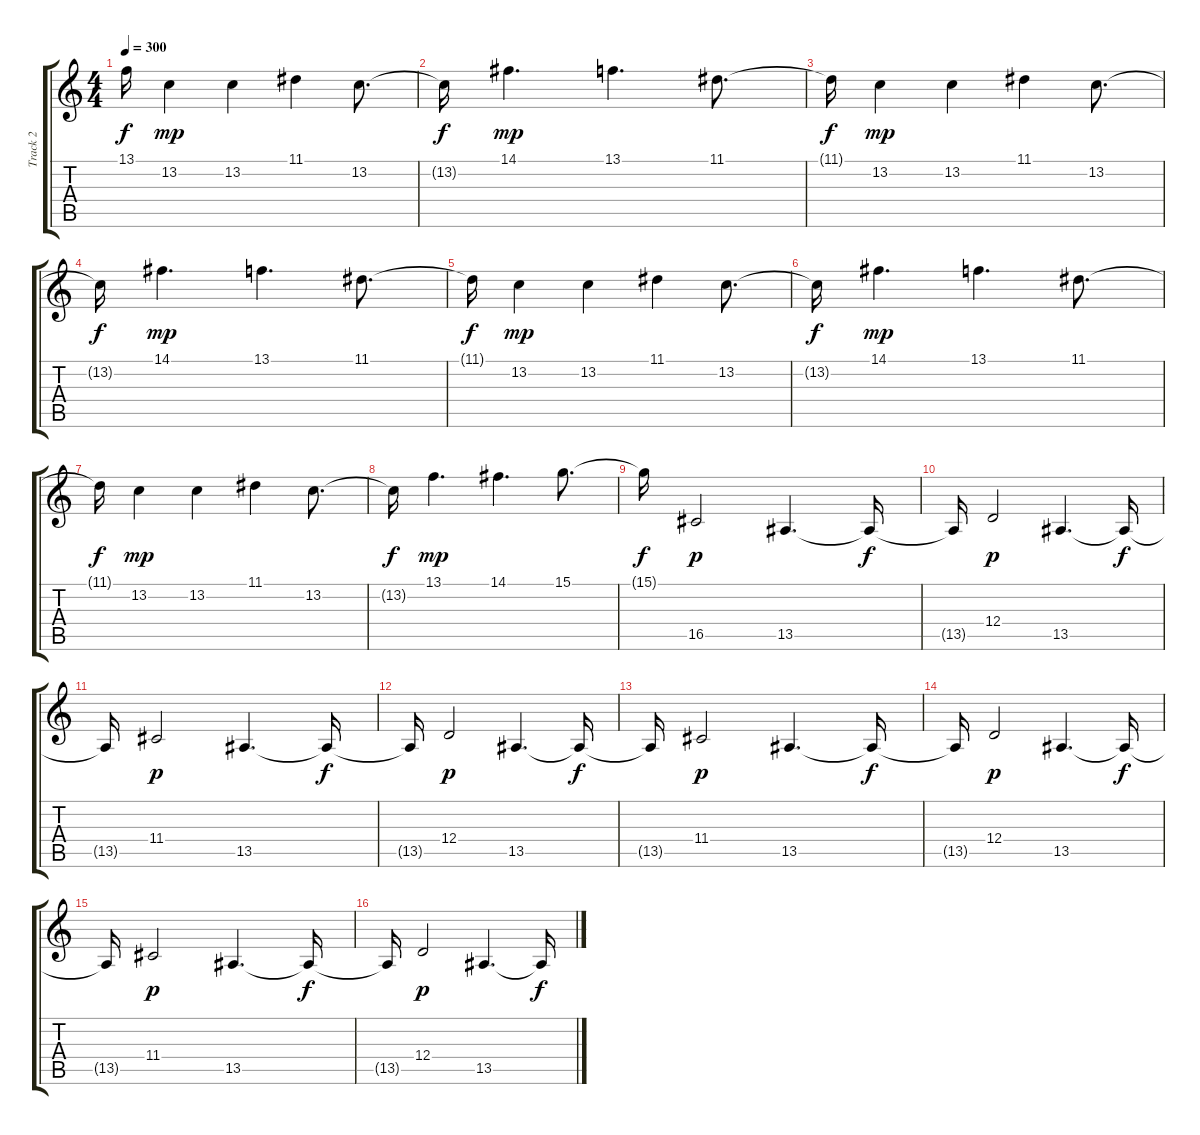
\track ("Track 2" "Track 2") {instrument lead1square}
\staff {score tabs}
\tuning (E4 B3 G3 D3 A2 E2) {hide}
\ts (4 4)
\tempo 300
\clef g2
\ks c
13.1{t}.16{dy f} 13.2.4{dy mp} 13.2.4 11.1.4 13.2.8{d} |
13.2{t}.16{dy f} 14.1.4{d dy mp} 13.1.4{d} 11.1.8{d} |
11.1{t}.16{dy f} 13.2.4{dy mp} 13.2.4 11.1.4 13.2.8{d} |
13.2{t}.16{dy f} 14.1.4{d dy mp} 13.1.4{d} 11.1.8{d} |
11.1{t}.16{dy f} 13.2.4{dy mp} 13.2.4 11.1.4 13.2.8{d} |
13.2{t}.16{dy f} 14.1.4{d dy mp} 13.1.4{d} 11.1.8{d} |
11.1{t}.16{dy f} 13.2.4{dy mp} 13.2.4 11.1.4 13.2.8{d} |
13.2{t}.16{dy f} 13.1.4{d dy mp} 14.1.4{d} 15.1.8{d} |
15.1{t}.16{dy f} 16.5.2{dy p} 13.5.4{d} 13.5{t}.16{dy f} |
13.5{t}.16 12.4.2{dy p} 13.5.4{d} 13.5{t}.16{dy f} |
13.5{t}.16 11.4.2{dy p} 13.5.4{d} 13.5{t}.16{dy f} |
13.5{t}.16 12.4.2{dy p} 13.5.4{d} 13.5{t}.16{dy f} |
13.5{t}.16 11.4.2{dy p} 13.5.4{d} 13.5{t}.16{dy f} |
13.5{t}.16 12.4.2{dy p} 13.5.4{d} 13.5{t}.16{dy f} |
13.5{t}.16 11.4.2{dy p} 13.5.4{d} 13.5{t}.16{dy f} |
13.5{t}.16 12.4.2{dy p} 13.5.4{d} 13.5{t}.16{dy f}
